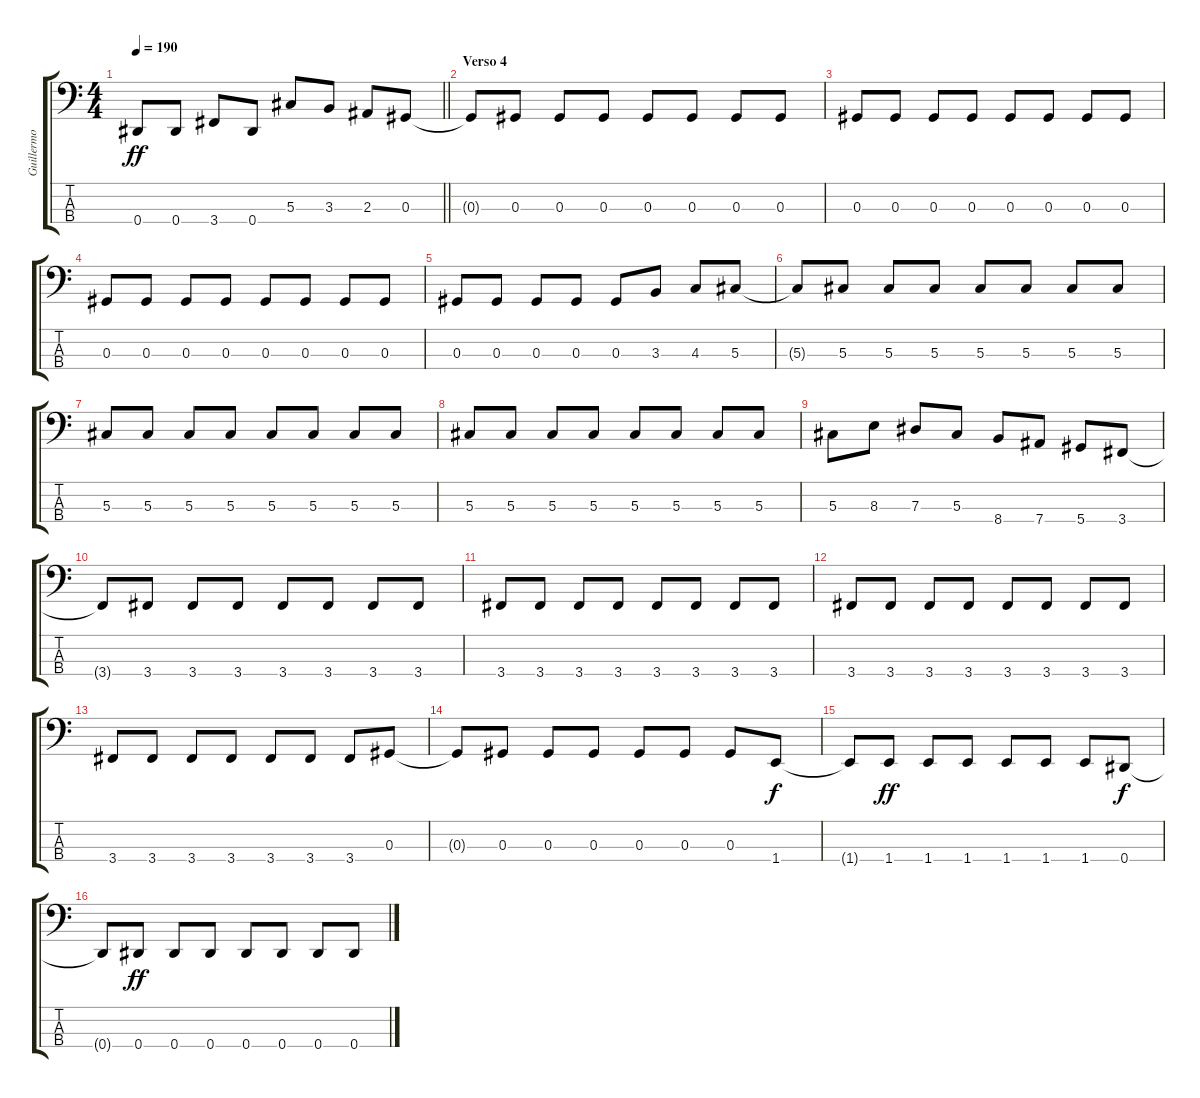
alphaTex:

\track ("Guillermo Sánchez" "Guillermo ") {instrument electricbasspick}
\staff {score tabs}
\tuning (Gb2 Db2 Ab1 Eb1) {hide}
\ts (4 4)
\tempo 190
\clef f4
\barLineRight lightlight
\ks c
0.4{t}.8{dy ff} 0.4.8 3.4.8 0.4.8 5.3.8 3.3.8 2.3.8 0.3.8 |
\section ("" "Verso 4")
0.3{t}.8 0.3.8 0.3.8 0.3.8 0.3.8 0.3.8 0.3.8 0.3.8 |
0.3.8 0.3.8 0.3.8 0.3.8 0.3.8 0.3.8 0.3.8 0.3.8 |
0.3.8 0.3.8 0.3.8 0.3.8 0.3.8 0.3.8 0.3.8 0.3.8 |
0.3.8 0.3.8 0.3.8 0.3.8 0.3.8 3.3.8 4.3.8 5.3.8 |
5.3{t}.8 5.3.8 5.3.8 5.3.8 5.3.8 5.3.8 5.3.8 5.3.8 |
5.3.8 5.3.8 5.3.8 5.3.8 5.3.8 5.3.8 5.3.8 5.3.8 |
5.3.8 5.3.8 5.3.8 5.3.8 5.3.8 5.3.8 5.3.8 5.3.8 |
5.3.8 8.3.8 7.3.8 5.3.8 8.4.8 7.4.8 5.4.8 3.4.8 |
3.4{t}.8 3.4.8 3.4.8 3.4.8 3.4.8 3.4.8 3.4.8 3.4.8 |
3.4.8 3.4.8 3.4.8 3.4.8 3.4.8 3.4.8 3.4.8 3.4.8 |
3.4.8 3.4.8 3.4.8 3.4.8 3.4.8 3.4.8 3.4.8 3.4.8 |
3.4.8 3.4.8 3.4.8 3.4.8 3.4.8 3.4.8 3.4.8 0.3.8 |
0.3{t}.8 0.3.8 0.3.8 0.3.8 0.3.8 0.3.8 0.3.8 1.4.8{dy f} |
1.4{t}.8 1.4.8{dy ff} 1.4.8 1.4.8 1.4.8 1.4.8 1.4.8 0.4.8{dy f} |
0.4{t}.8 0.4.8{dy ff} 0.4.8 0.4.8 0.4.8 0.4.8 0.4.8 0.4.8
